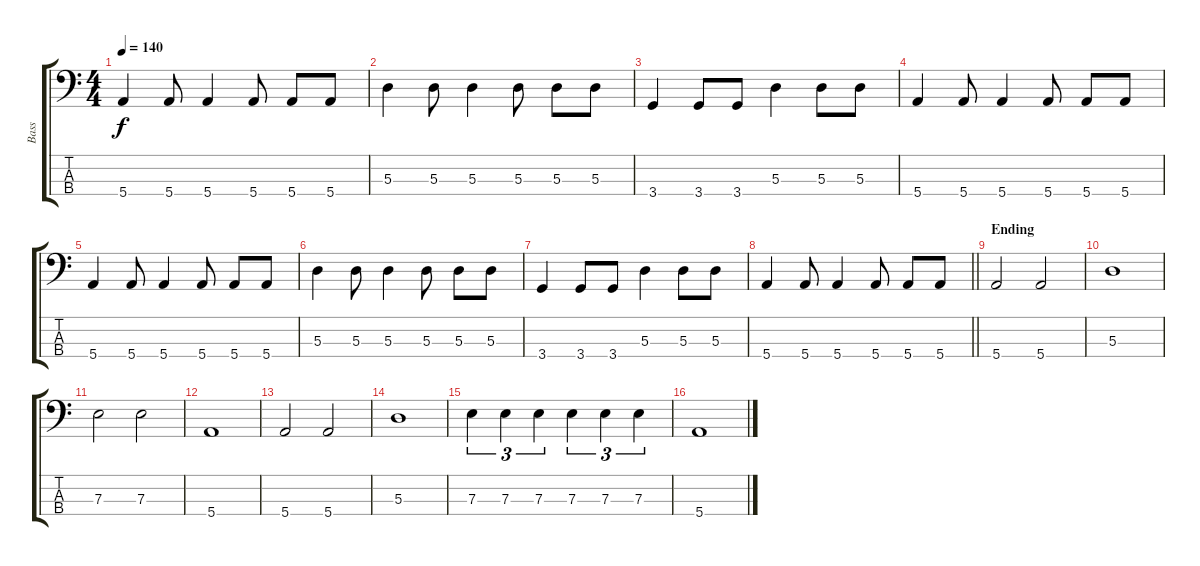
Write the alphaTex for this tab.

\track ("Bass" "Bass") {instrument electricbasspick}
\staff {score tabs}
\tuning (G2 D2 A1 E1) {hide}
\ts (4 4)
\tempo 140
\clef f4
\ks c
5.4.4{dy f} 5.4.8 5.4.4 5.4.8 5.4.8 5.4.8 |
5.3.4 5.3.8 5.3.4 5.3.8 5.3.8 5.3.8 |
3.4.4 3.4.8 3.4.8 5.3.4 5.3.8 5.3.8 |
5.4.4 5.4.8 5.4.4 5.4.8 5.4.8 5.4.8 |
5.4.4 5.4.8 5.4.4 5.4.8 5.4.8 5.4.8 |
5.3.4 5.3.8 5.3.4 5.3.8 5.3.8 5.3.8 |
3.4.4 3.4.8 3.4.8 5.3.4 5.3.8 5.3.8 |
\barLineRight lightlight
5.4.4 5.4.8 5.4.4 5.4.8 5.4.8 5.4.8 |
\section ("" "Ending")
5.4.2 5.4.2 |
5.3.1 |
7.3.2 7.3.2 |
5.4.1 |
5.4.2 5.4.2 |
5.3.1 |
7.3.4{tu (3 2)} 7.3.4{tu (3 2)} 7.3.4{tu (3 2)} 7.3.4{tu (3 2)} 7.3.4{tu (3 2)} 7.3.4{tu (3 2)} |
5.4.1
